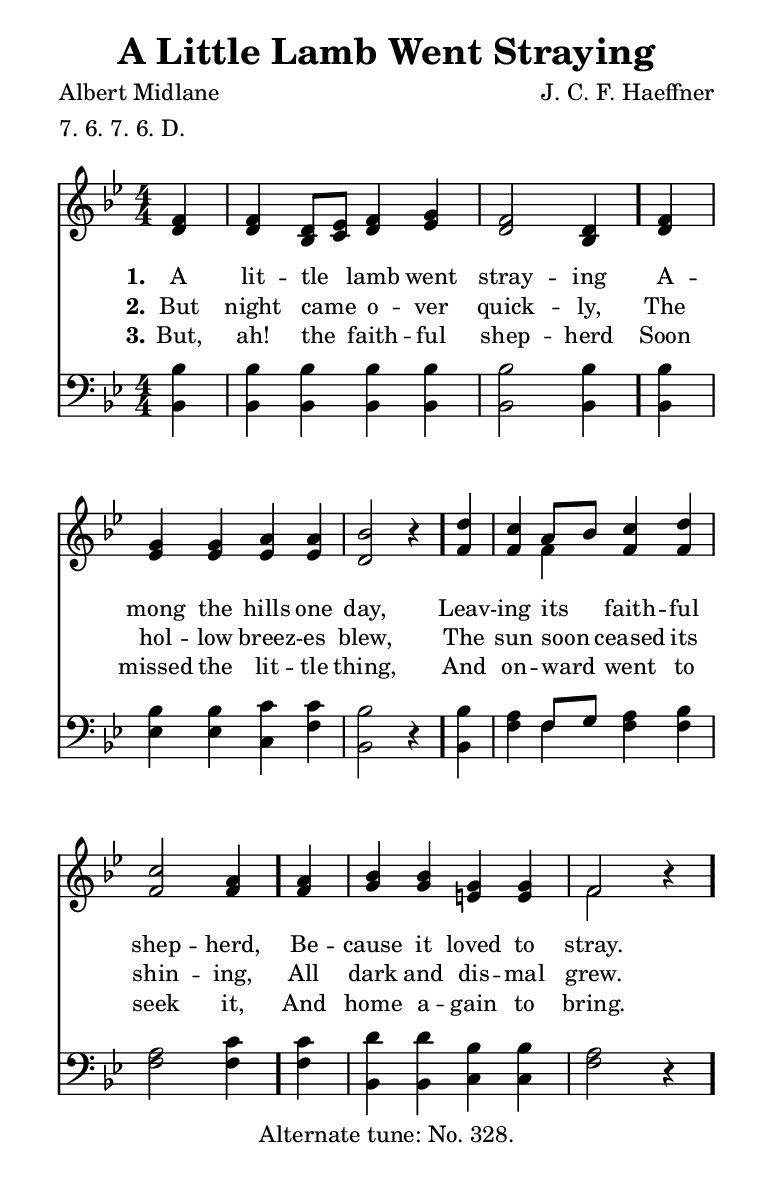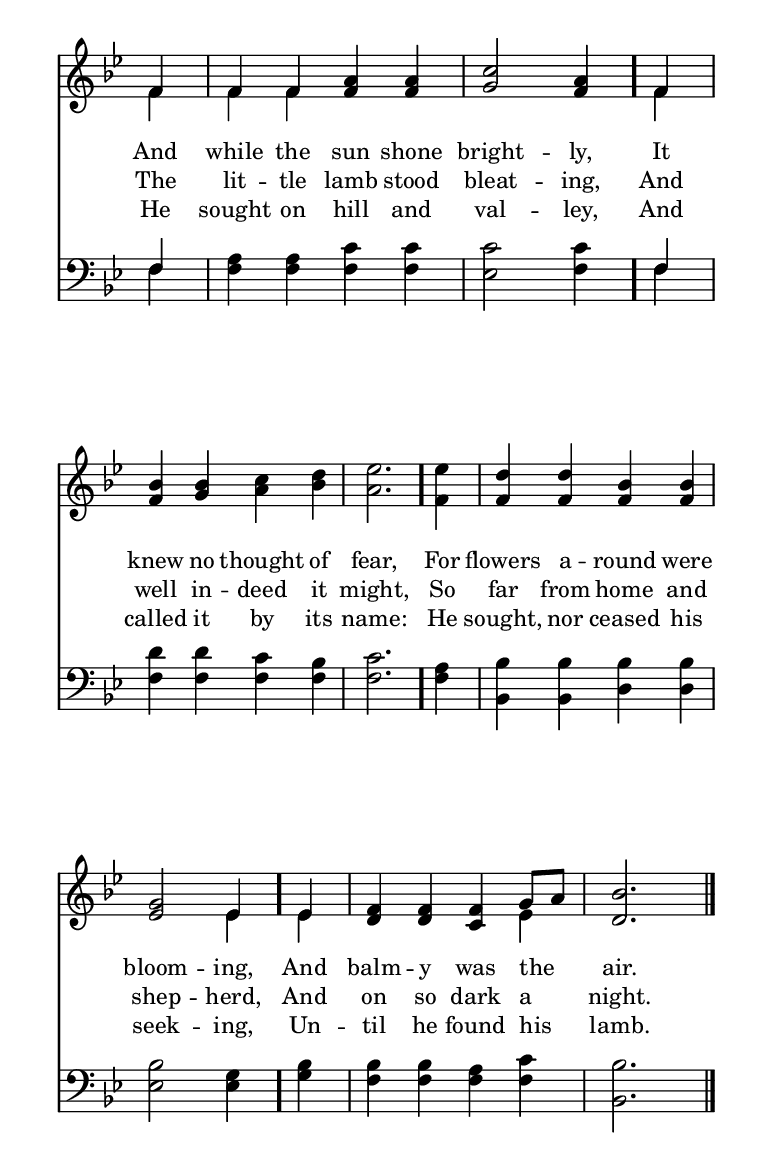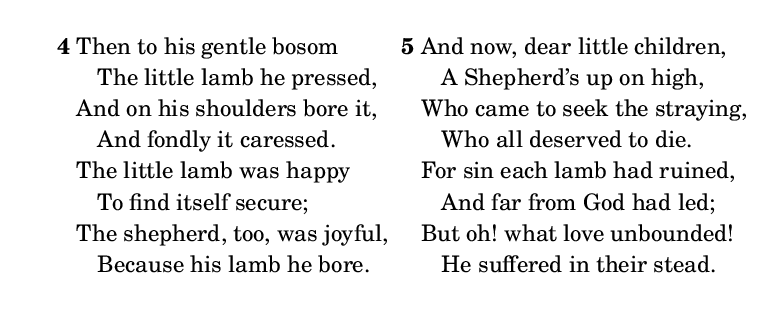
\include "common/global.ily"
\paper {
  \include "common/paper.ily"
  oddFooterMarkup = \markup { \fill-line { \on-the-fly \first-page "Alternate tune: No. 328." } }
}

\header{
  %children
  hymnnumber = "329"
  title = "A Little Lamb Went Straying"
  tunename = "Springfield"
  meter = "7. 6. 7. 6. D."
  poet = "Albert Midlane"
  composer = "J. C. F. Haeffner"
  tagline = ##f
}

global = {
  \include "common/overrides.ily"
  \override Staff.TimeSignature.style = #'numbered
  \time 4/4
  \override Score.MetronomeMark.transparent = ##t % hide all fermata changes too
  \tempo 4=90
  \key bes \major
  \partial 4
  \autoBeamOff
}

notesSoprano = {
\global
\relative c' {

  f4 | f d8[ ees] f4 g | f2 d4
  f4 | g g a a | bes2 r4
  d4 | c a8[ bes] c4 d | c2 a4
  a4 | bes bes g g | f2 r4
  f4 | f f a a | c2 a4
  f4 | bes bes c d | ees2.
  ees4 | d d bes bes | g2 ees4
  ees4 | f f f g8[ a] | bes2.

  \bar "|."

}
}

notesAlto = {
\global
\relative e' {

  d4 | d bes8[ c] d4 ees | d2 bes4
  d4 | ees ees ees ees | d2 r4
  f4 | f f f f | f2 f4
  f4 | g g e e | f2 r4
  f4 | f f f f | g2 f4
  f4 | f g a bes | a2.
  f4 | f f f f | ees2 ees4
  ees4 | d d c ees | d2.

}
}

notesTenor = {
\global
\relative a {

  bes4 | bes bes bes bes | bes2 bes4
  bes4 | bes bes c c | bes2 r4
  bes4 | a f8[ g] a4 bes | a2 c4
  c4 | d d bes bes | a2 r4
  f4 | a a c c | c2 c4
  f,4 | d'4 d c bes | c2.
  a4 | bes bes bes bes | bes2 g4
  bes4 | bes bes a c | bes2.

}
}

notesBass = {
\global
\relative f, {

  bes4 | bes bes bes bes | bes2 bes4
  bes4 | ees ees c f | bes,2 r4
  bes4 | f'4 f f f | f2 f4
  f4 | bes, bes c c | f2 r4
  f4 | f f f f | ees2 f4
  f4 | f f f f | f2.
  f4 | bes, bes d d | ees2 ees4
  g4 | f f f f | bes,2.

}
}

wordsA = \lyricmode {
\set stanza = "1."

A lit -- tle lamb went stray -- ing \bar "."
A -- mong the hills one day, \bar "."
Leav -- ing its faith -- ful shep -- herd, \bar "."
Be -- cause it loved to stray. \bar "."
And while the sun shone bright -- ly, \bar "."
It knew no thought of fear, \bar "."
For flowers a -- round were bloom -- ing, \bar "."
And balm -- y was the air. \bar "."

}

wordsB = \lyricmode {
\set stanza = "2."

But night came o -- ver quick -- ly,
The hol -- low breez -- es blew,
The sun soon ceased its shin -- ing,
All dark and dis -- mal grew.
The lit -- tle lamb stood bleat -- ing,
And well in -- deed it might,
So far from home and shep -- herd,
And on so dark a night.

}

wordsC = \lyricmode {
\set stanza = "3."

But, ah! the faith -- ful shep -- herd
Soon missed the lit -- tle thing,
And on -- ward went to seek it,
And home a -- gain to bring.
He sought on hill and val -- ley,
And called it by its name:
He sought, nor ceased his seek -- ing,
Un -- til he found his lamb.

}

wordsD = \markuplist {

\line { Then to his gentle bosom }
\line { { \hspace #2 } The little lamb he pressed, }
\line { And on his shoulders bore it, }
\line { { \hspace #2 } And fondly it caressed. }
\line { The little lamb was happy }
\line { { \hspace #2 } To find itself secure; }
\line { The shepherd, too, was joyful, }
\line { { \hspace #2 } Because his lamb he bore. }

}

wordsE = \markuplist {

\line { And now, dear little children, }
\line { { \hspace #2 } A Shepherd’s up on high, }
\line { Who came to seek the straying, }
\line { { \hspace #2 } Who all deserved to die. }
\line { For sin each lamb had ruined, }
\line { { \hspace #2 } And far from God had led; }
\line { But oh! what love unbounded! }
\line { { \hspace #2 } He suffered in their stead. }

}

\score {
  \context ChoirStaff <<
    \context Staff = upper <<
      \set Staff.autoBeaming = ##f
      \set ChoirStaff.systemStartDelimiter = #'SystemStartBar
      \set ChoirStaff.printPartCombineTexts = ##f
      \partcombine #'(2 . 11) \notesSoprano \notesAlto
      \context NullVoice = sopranos { \voiceOne << \notesSoprano >> }
      \context Lyrics = one   \lyricsto sopranos \wordsA
      \context Lyrics = two   \lyricsto sopranos \wordsB
      \context Lyrics = three \lyricsto sopranos \wordsC
    >>
    \context Staff = men <<
      \set Staff.autoBeaming = ##f
      \clef bass
      \set ChoirStaff.printPartCombineTexts = ##f
      \partcombine #'(2 . 11) \notesTenor \notesBass
    >>
  >>
  \layout {
    \include "common/layout.ily"
  }
  #(cond ((ly:get-option 'eog-midi-permitted) #{ \midi{
    \include "common/midi.ily"
  } #}))
}

\markup { \vcenter \column {
  \vspace #1
  \fill-line {
    \null
    \line{ \bold 4 \column { \wordsD } }
    \null
    \line{ \bold 5 \column { \wordsE } }
    \null
  }
  \vspace #1
} }

\version "2.19.49"  % necessary for upgrading to future LilyPond versions.

% vi:set et ts=2 sw=2 ai nocindent syntax=lilypond:
